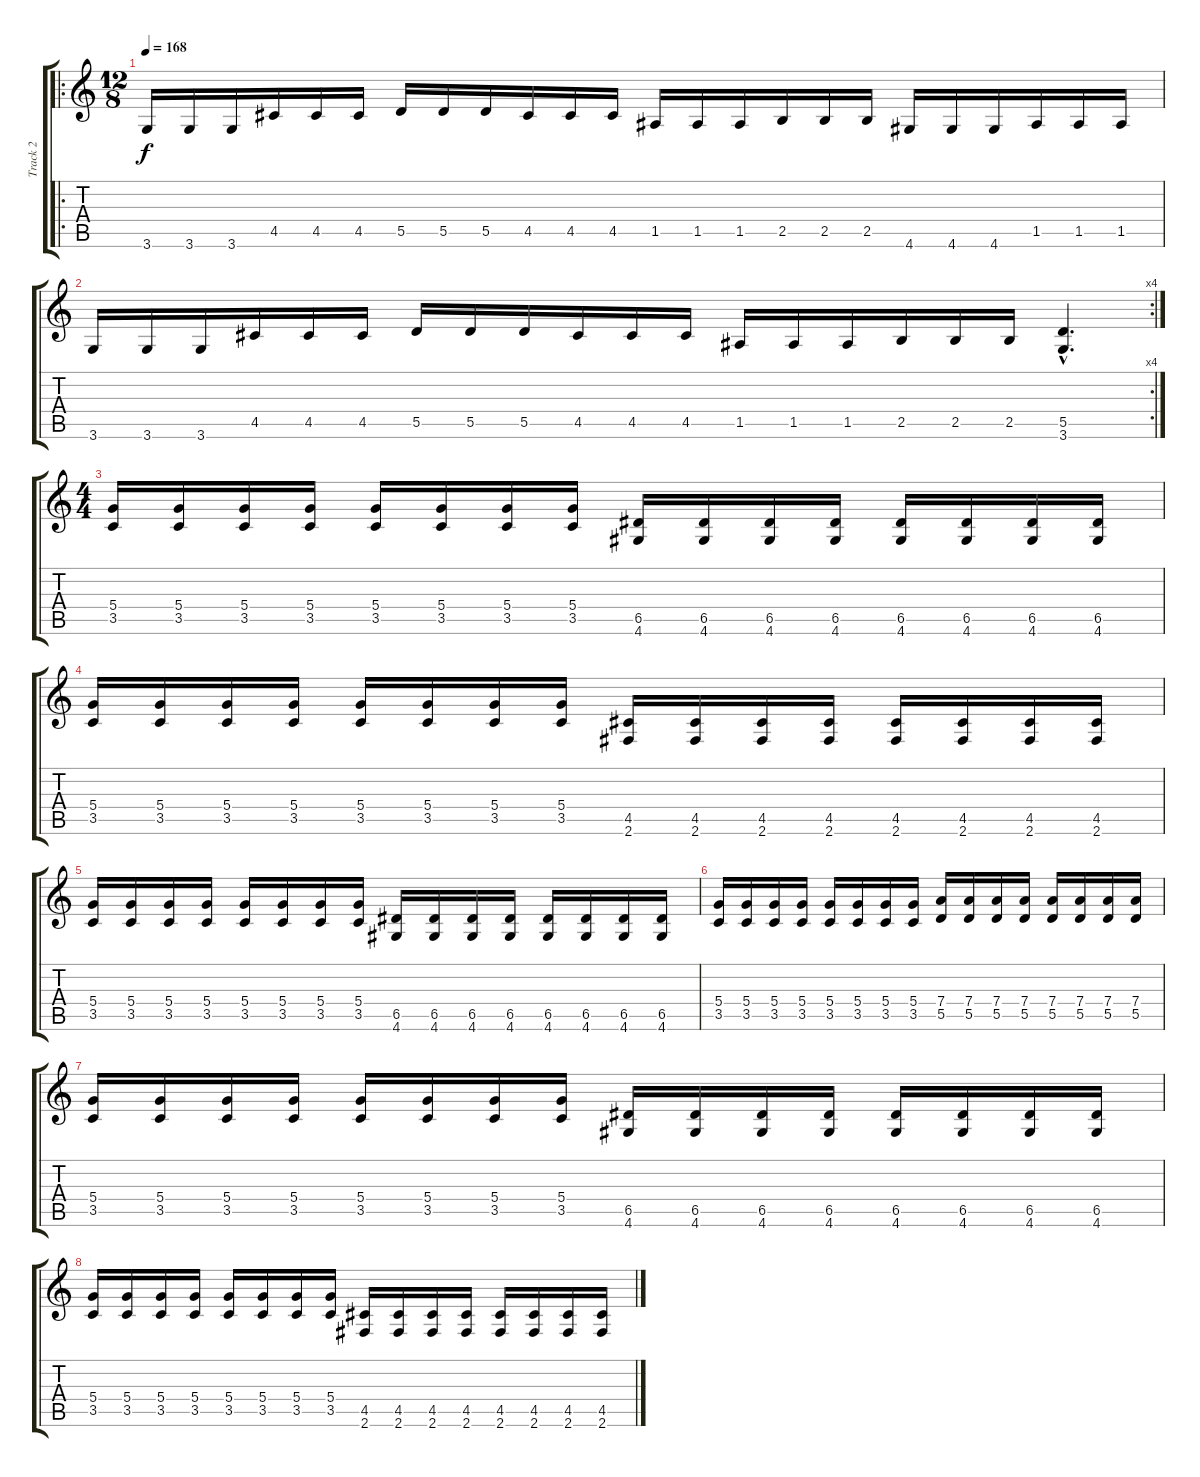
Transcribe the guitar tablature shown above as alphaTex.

\track ("Track 2" "Track 2") {instrument distortionguitar}
\staff {score tabs}
\tuning (E4 B3 G3 D3 A2 E2) {hide}
\ro
\ts (12 8)
\tempo 168
\clef g2
\ks c
3.6.16{dy f} 3.6.16 3.6.16 4.5.16 4.5.16 4.5.16 5.5.16 5.5.16 5.5.16 4.5.16 4.5.16 4.5.16 1.5.16 1.5.16 1.5.16 2.5.16 2.5.16 2.5.16 4.6.16 4.6.16 4.6.16 1.5.16 1.5.16 1.5.16 |
\rc 4
3.6.16 3.6.16 3.6.16 4.5.16 4.5.16 4.5.16 5.5.16 5.5.16 5.5.16 4.5.16 4.5.16 4.5.16 1.5.16 1.5.16 1.5.16 2.5.16 2.5.16 2.5.16 (5.5{hac} 3.6{hac}).4{d} |
\ts (4 4)
(5.4 3.5).16 (5.4 3.5).16 (5.4 3.5).16 (5.4 3.5).16 (5.4 3.5).16 (5.4 3.5).16 (5.4 3.5).16 (5.4 3.5).16 (6.5 4.6).16 (6.5 4.6).16 (6.5 4.6).16 (6.5 4.6).16 (6.5 4.6).16 (6.5 4.6).16 (6.5 4.6).16 (6.5 4.6).16 |
(5.4 3.5).16 (5.4 3.5).16 (5.4 3.5).16 (5.4 3.5).16 (5.4 3.5).16 (5.4 3.5).16 (5.4 3.5).16 (5.4 3.5).16 (4.5 2.6).16 (4.5 2.6).16 (4.5 2.6).16 (4.5 2.6).16 (4.5 2.6).16 (4.5 2.6).16 (4.5 2.6).16 (4.5 2.6).16 |
(5.4 3.5).16 (5.4 3.5).16 (5.4 3.5).16 (5.4 3.5).16 (5.4 3.5).16 (5.4 3.5).16 (5.4 3.5).16 (5.4 3.5).16 (6.5 4.6).16 (6.5 4.6).16 (6.5 4.6).16 (6.5 4.6).16 (6.5 4.6).16 (6.5 4.6).16 (6.5 4.6).16 (6.5 4.6).16 |
(5.4 3.5).16 (5.4 3.5).16 (5.4 3.5).16 (5.4 3.5).16 (5.4 3.5).16 (5.4 3.5).16 (5.4 3.5).16 (5.4 3.5).16 (7.4 5.5).16 (7.4 5.5).16 (7.4 5.5).16 (7.4 5.5).16 (7.4 5.5).16 (7.4 5.5).16 (7.4 5.5).16 (7.4 5.5).16 |
(5.4 3.5).16 (5.4 3.5).16 (5.4 3.5).16 (5.4 3.5).16 (5.4 3.5).16 (5.4 3.5).16 (5.4 3.5).16 (5.4 3.5).16 (6.5 4.6).16 (6.5 4.6).16 (6.5 4.6).16 (6.5 4.6).16 (6.5 4.6).16 (6.5 4.6).16 (6.5 4.6).16 (6.5 4.6).16 |
(5.4 3.5).16 (5.4 3.5).16 (5.4 3.5).16 (5.4 3.5).16 (5.4 3.5).16 (5.4 3.5).16 (5.4 3.5).16 (5.4 3.5).16 (4.5 2.6).16 (4.5 2.6).16 (4.5 2.6).16 (4.5 2.6).16 (4.5 2.6).16 (4.5 2.6).16 (4.5 2.6).16 (4.5 2.6).16
